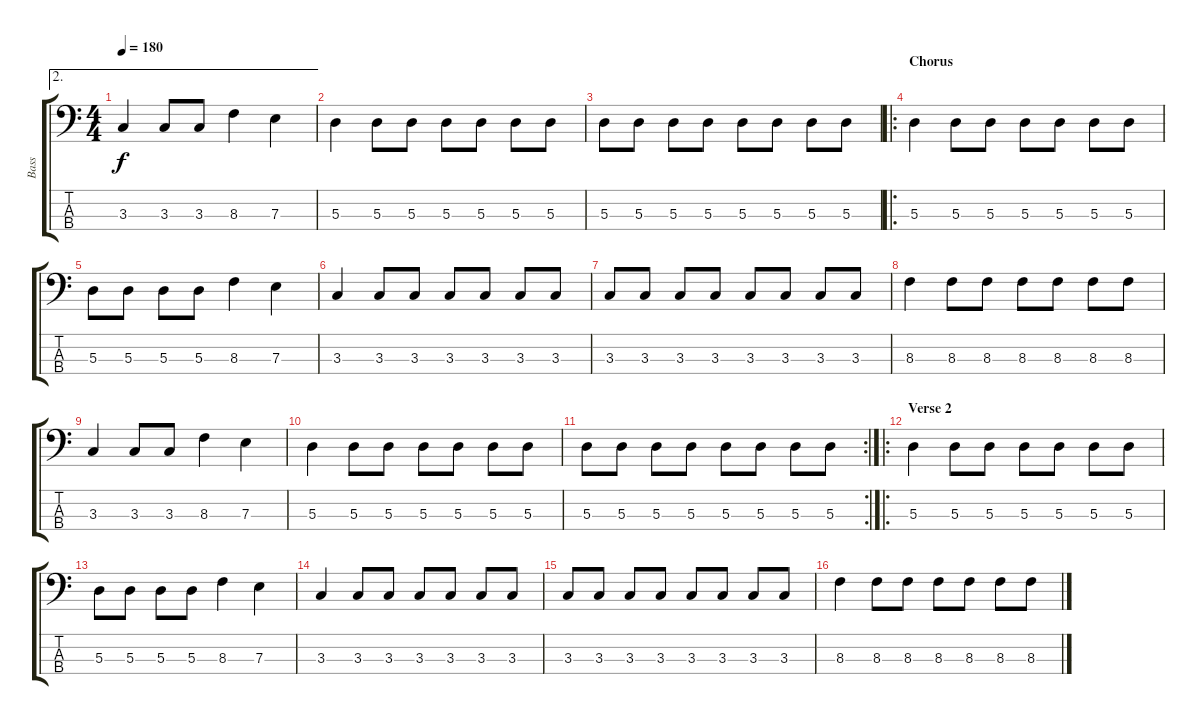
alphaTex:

\track ("Bass" "Bass") {instrument electricbassfinger}
\staff {score tabs}
\tuning (G2 D2 A1 E1) {hide}
\ae 2
\ts (4 4)
\tempo 180
\clef f4
\ks c
3.3.4{dy f} 3.3.8 3.3.8 8.3.4 7.3.4 |
5.3.4 5.3.8 5.3.8 5.3.8 5.3.8 5.3.8 5.3.8 |
5.3.8 5.3.8 5.3.8 5.3.8 5.3.8 5.3.8 5.3.8 5.3.8 |
\ro
\section ("" "Chorus")
5.3.4 5.3.8 5.3.8 5.3.8 5.3.8 5.3.8 5.3.8 |
5.3.8 5.3.8 5.3.8 5.3.8 8.3.4 7.3.4 |
3.3.4 3.3.8 3.3.8 3.3.8 3.3.8 3.3.8 3.3.8 |
3.3.8 3.3.8 3.3.8 3.3.8 3.3.8 3.3.8 3.3.8 3.3.8 |
8.3.4 8.3.8 8.3.8 8.3.8 8.3.8 8.3.8 8.3.8 |
3.3.4 3.3.8 3.3.8 8.3.4 7.3.4 |
5.3.4 5.3.8 5.3.8 5.3.8 5.3.8 5.3.8 5.3.8 |
\rc 2
5.3.8 5.3.8 5.3.8 5.3.8 5.3.8 5.3.8 5.3.8 5.3.8 |
\ro
\section ("" "Verse 2")
5.3.4 5.3.8 5.3.8 5.3.8 5.3.8 5.3.8 5.3.8 |
5.3.8 5.3.8 5.3.8 5.3.8 8.3.4 7.3.4 |
3.3.4 3.3.8 3.3.8 3.3.8 3.3.8 3.3.8 3.3.8 |
3.3.8 3.3.8 3.3.8 3.3.8 3.3.8 3.3.8 3.3.8 3.3.8 |
8.3.4 8.3.8 8.3.8 8.3.8 8.3.8 8.3.8 8.3.8
